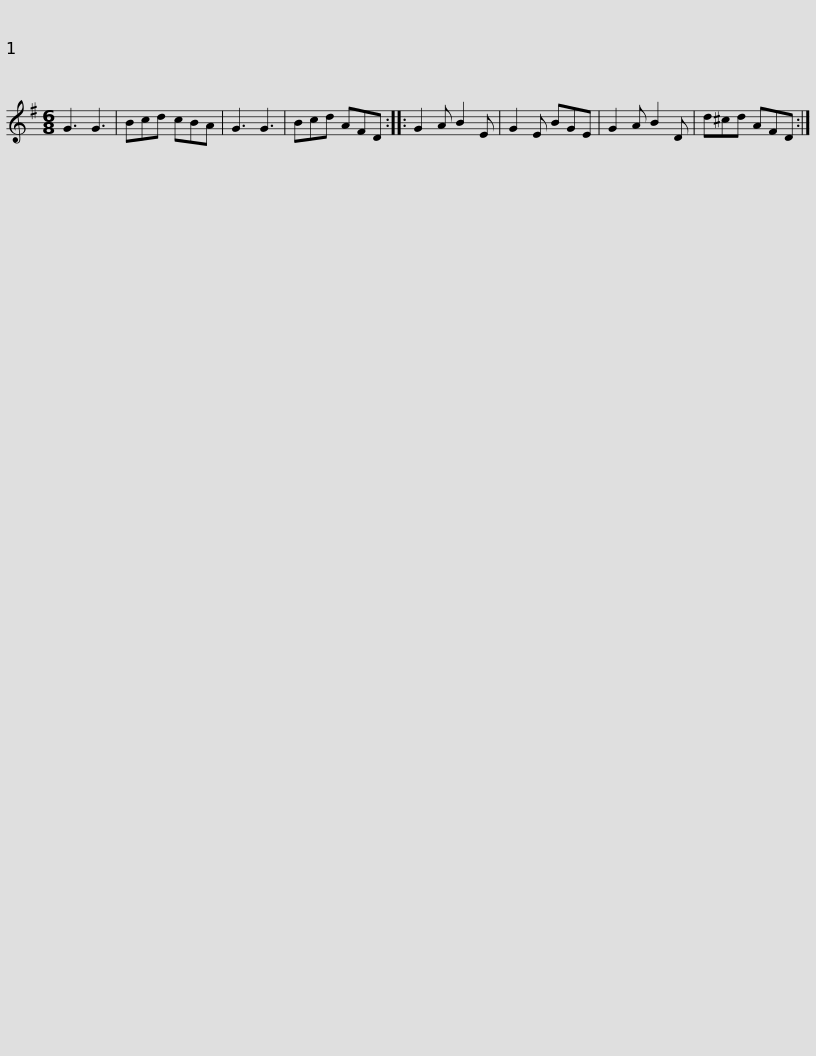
X:1
L:1/8
M:6/8
I:linebreak $
K:G
V:1 treble
V:1
 G3 G3 | Bcd cBA | G3 G3 | Bcd AFD :: G2 A B2 E | %5
 G2 E BGE | G2 A B2 D | d^cd AFD :| %8
